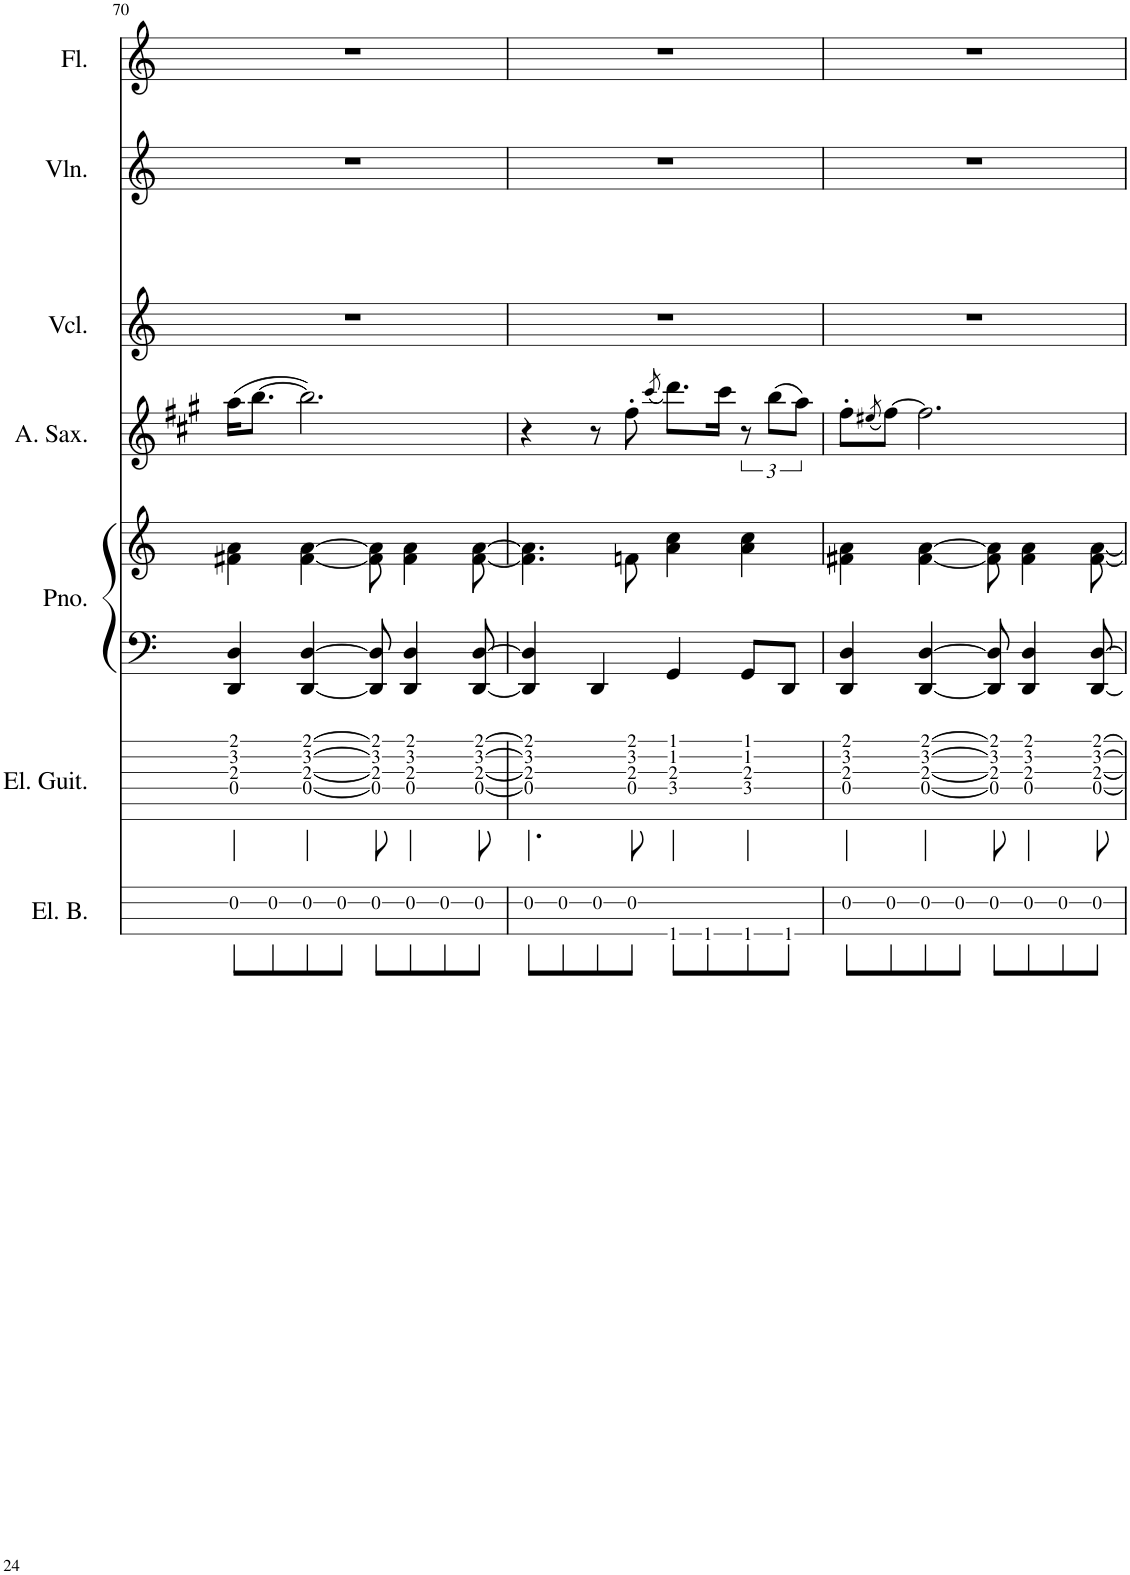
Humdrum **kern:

**kern	**kern	**kern	**kern	**kern	**kern	**kern	**kern
*part7	*part6	*part5	*part5	*part4	*part3	*part2	*part1
*staff8	*staff7	*staff6	*staff5	*staff4	*staff3	*staff2	*staff1
*I"Electric Bass	*I"Electric Guitar	*I"Piano	*	*I"Alto Saxophone	*I"Vocals	*I"Violin	*I"Flute
*I'El. B.	*I'El. Guit.	*I'Pno.	*	*I'A. Sax.	*I'Vcl.	*I'Vln.	*I'Fl.
!!LO:PB:g=z
*	*	*clefF4	*clefG2	*clefG2	*clefG2	*clefG2	*clefG2
*	*	*	*	*Trd5c9	*	*	*
*k[]	*k[]	*k[]	*k[]	*k[f#c#g#]	*k[]	*k[]	*k[]
*M4/4	*M4/4	*M4/4	*M4/4	*M4/4	*M4/4	*M4/4	*M4/4
=70	=70	=70	=70	=70	=70	=70	=70
8DD\L	4D\ 4A\ 4d\ 4f#\	4DD/ 4D/	4f#X\ 4a\	(16aa\KL	1r	1r	1r
.	.	.	.	[8.bb\J	.	.	.
8DD\	.	.	.	.	.	.	.
8DD\	[4D\ [4A\ [4d\ [4f#\	[4DD/ [4D/	[4f#\ [4a\	2.bb\])	.	.	.
8DD\J	.	.	.	.	.	.	.
8DD\L	8D\] 8A\] 8d\] 8f#\]	8DD/] 8D/]	8f#\] 8a\]	.	.	.	.
8DD\	4D\ 4A\ 4d\ 4f#\	4DD/ 4D/	4f#\ 4a\	.	.	.	.
8DD\	.	.	.	.	.	.	.
8DD\J	[8D\ [8A\ [8d\ [8f#\	[8DD/ [8D/	[8f#\ [8a\	.	.	.	.
=71	=71	=71	=71	=71	=71	=71	=71
8DD\L	4.D\] 4.A\] 4.d\] 4.f#\]	4DD/] 4D/]	4.f#\] 4.a\]	4r	1r	1r	1r
8DD\	.	.	.	.	.	.	.
8DD\	.	4DD/	.	8r	.	.	.
8DD\J	8D\ 8A\ 8d\ 8f#\	.	8fn\	8ff#'\	.	.	.
.	.	.	.	(8qccc#/	.	.	.
8FFF\L	4F\ 4A\ 4c\ 4f\	4GG/	4a\ 4cc\	8.ddd\L)	.	.	.
8FFF\	.	.	.	.	.	.	.
.	.	.	.	16ccc#\Jk	.	.	.
8FFF\	4F\ 4A\ 4c\ 4f\	8GG/L	4a\ 4cc\	12r	.	.	.
.	.	.	.	(12bb\L	.	.	.
8FFF\J	.	8DD/J	.	.	.	.	.
.	.	.	.	12aa\J)	.	.	.
=72	=72	=72	=72	=72	=72	=72	=72
8DD\L	4D\ 4A\ 4d\ 4f#\	4DD/ 4D/	4f#X\ 4a\	8ff#'\L	1r	1r	1r
.	.	.	.	(8qee#X/	.	.	.
8DD\	.	.	.	[8ff#\J)	.	.	.
8DD\	[4D\ [4A\ [4d\ [4f#\	[4DD/ [4D/	[4f#\ [4a\	2.ff#\]	.	.	.
8DD\J	.	.	.	.	.	.	.
8DD\L	8D\] 8A\] 8d\] 8f#\]	8DD/] 8D/]	8f#\] 8a\]	.	.	.	.
8DD\	4D\ 4A\ 4d\ 4f#\	4DD/ 4D/	4f#\ 4a\	.	.	.	.
8DD\	.	.	.	.	.	.	.
8DD\J	[8D\ [8A\ [8d\ [8f#\	[8DD/ [8D/	[8f#\ [8a\	.	.	.	.
=	=	=	=	=	=	=	=
*-	*-	*-	*-	*-	*-	*-	*-
